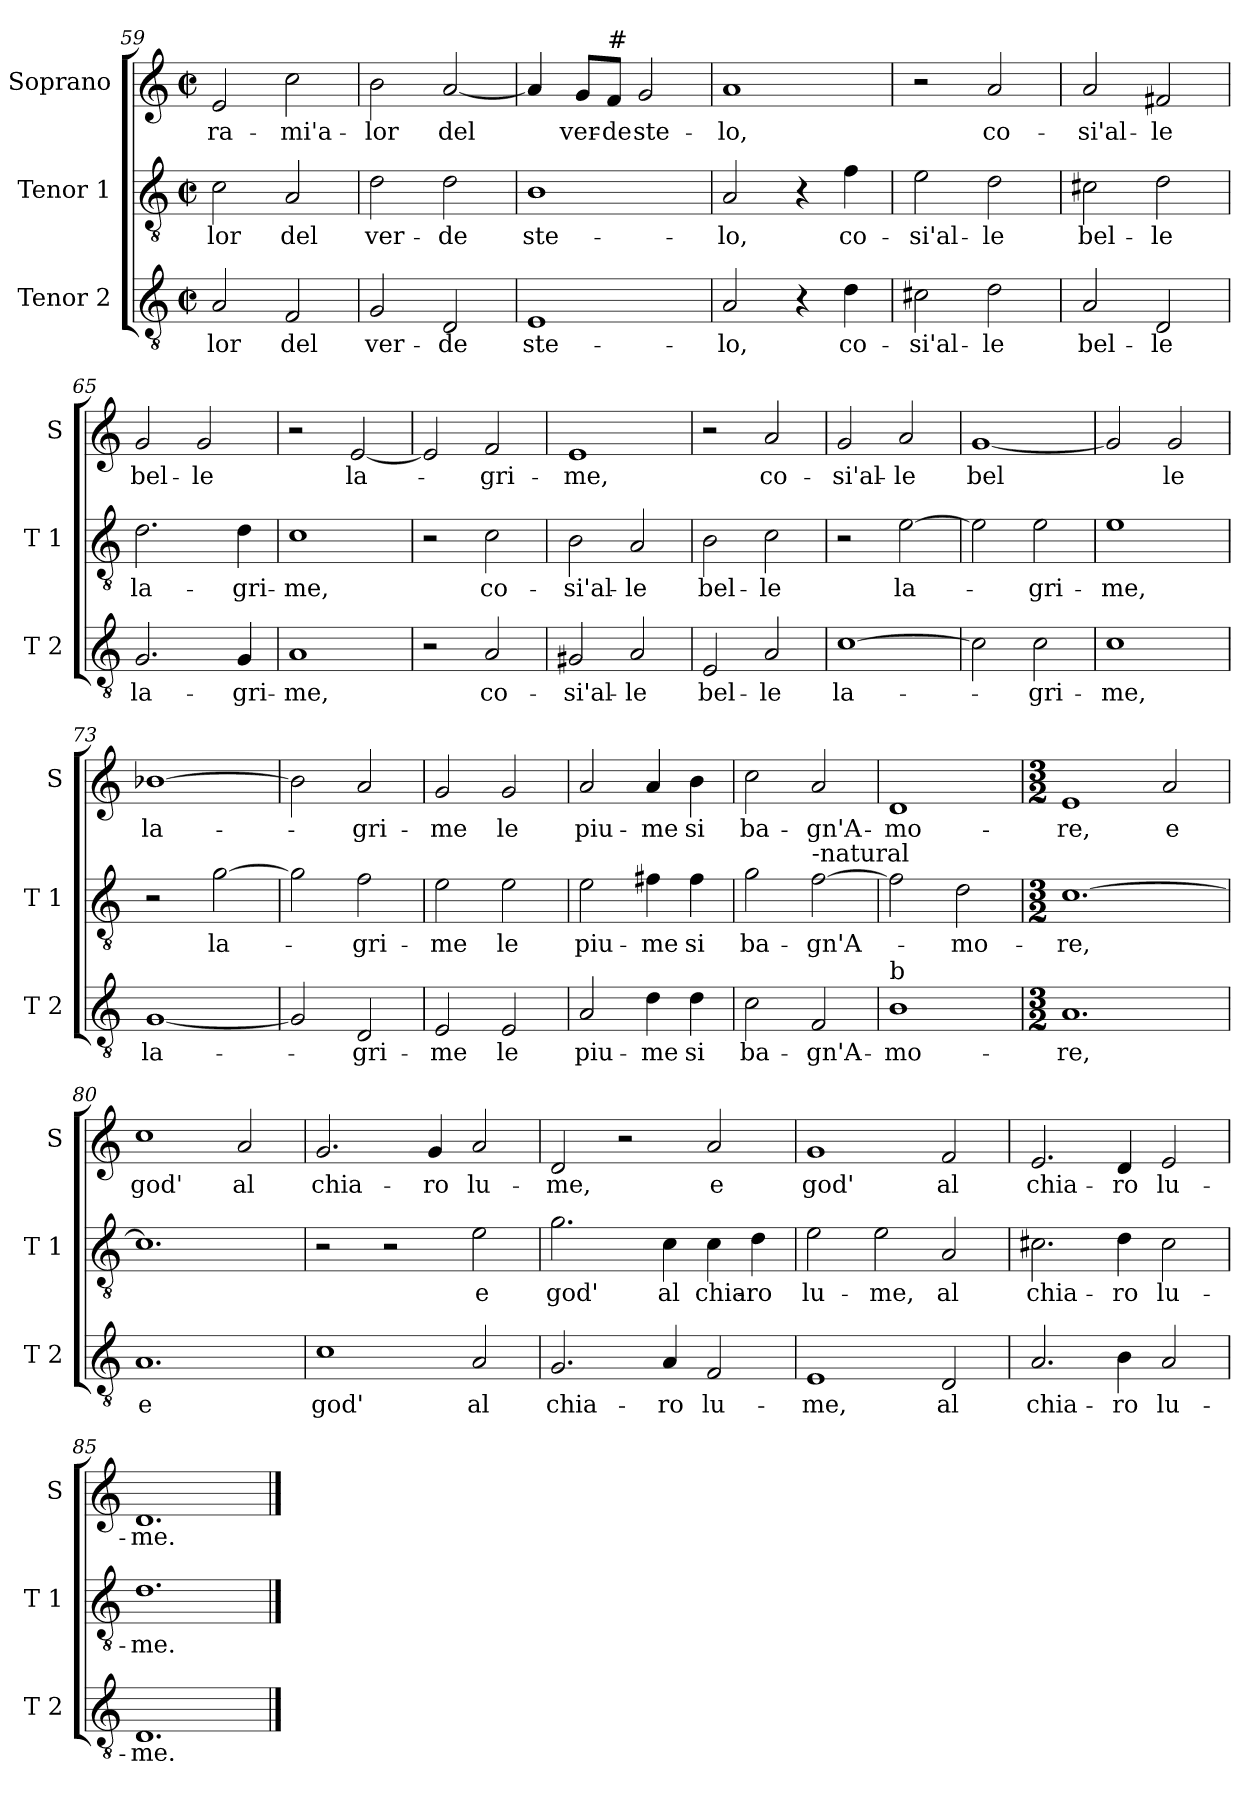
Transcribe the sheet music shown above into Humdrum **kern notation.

**kern	**text	**kern	**text	**kern	**text
*part3	*part3	*part2	*part2	*part1	*part1
*staff3	*staff3	*staff2	*staff2	*staff1	*staff1
*I"Tenor 2	*	*I"Tenor 1	*	*I"Soprano	*
*I'T 2	*	*I'T 1	*	*I'S	*
*clefGv2	*	*clefGv2	*	*clefG2	*
*k[]	*	*k[]	*	*k[]	*
*C:	*	*C:	*	*C:	*
*M2/2	*	*M2/2	*	*M2/2	*
*met(c|)	*	*met(c|)	*	*met(c|)	*
=59	=59	=59	=59	=59	=59
!	!LO:LY:b	!	!LO:LY:b	!	!LO:LY:b
2A/	-lor	2c\	-lor	2e/	ra-
!	!LO:LY:b	!	!LO:LY:b	!	!LO:LY:b
2F/	del	2A/	del	2cc\	-mi'a-
=60	=60	=60	=60	=60	=60
!	!LO:LY:b	!	!LO:LY:b	!	!LO:LY:b
2G/	ver-	2d\	ver-	2b\	-lor
!	!LO:LY:b	!	!LO:LY:b	!	!LO:LY:b
2D/	-de	2d\	-de	[2a/	del
!!LO:LB:g=z
=61	=61	=61	=61	=61	=61
!	!LO:LY:b	!	!LO:LY:b	!	!
1E	ste-	1B	ste-	4a/]	.
!	!	!	!	!	!LO:LY:b
.	.	.	.	8g/L	ver-
!	!	!	!	!LO:TX:a:t=#	!
!	!	!	!	!	!LO:LY:b
.	.	.	.	8f/J	-de
!	!	!	!	!	!LO:LY:b
.	.	.	.	2g/	ste-
=62	=62	=62	=62	=62	=62
!	!LO:LY:b	!	!LO:LY:b	!	!LO:LY:b
2A/	-lo,	2A/	-lo,	1a	-lo,
4r	.	4r	.	.	.
!	!LO:LY:b	!	!LO:LY:b	!	!
4d\	co-	4f\	co-	.	.
=63	=63	=63	=63	=63	=63
!	!LO:LY:b	!	!LO:LY:b	!	!
2c#X\	-si'al-	2e\	-si'al-	2r	.
!	!LO:LY:b	!	!LO:LY:b	!	!LO:LY:b
2d\	-le	2d\	-le	2a/	co-
=64	=64	=64	=64	=64	=64
!	!LO:LY:b	!	!LO:LY:b	!	!LO:LY:b
2A/	bel-	2c#X\	bel-	2a/	-si'al-
!	!LO:LY:b	!	!LO:LY:b	!	!LO:LY:b
2D/	-le	2d\	-le	2f#X/	-le
=65	=65	=65	=65	=65	=65
!	!LO:LY:b	!	!LO:LY:b	!	!LO:LY:b
2.G/	la-	2.d\	la-	2g/	bel-
!	!	!	!	!	!LO:LY:b
.	.	.	.	2g/	-le
!	!LO:LY:b	!	!LO:LY:b	!	!
4G/	-gri-	4d\	-gri-	.	.
=66	=66	=66	=66	=66	=66
!	!LO:LY:b	!	!LO:LY:b	!	!
1A	-me,	1c	-me,	2r	.
!	!	!	!	!	!LO:LY:b
.	.	.	.	[2e/	la-
!!LO:PB:g=z
=67	=67	=67	=67	=67	=67
2r	.	2r	.	2e/]	.
!	!LO:LY:b	!	!LO:LY:b	!	!LO:LY:b
2A/	co-	2c\	co-	2f/	-gri-
=68	=68	=68	=68	=68	=68
!	!LO:LY:b	!	!LO:LY:b	!	!LO:LY:b
2G#X/	-si'al-	2B\	-si'al-	1e	-me,
!	!LO:LY:b	!	!LO:LY:b	!	!
2A/	-le	2A/	-le	.	.
=69	=69	=69	=69	=69	=69
!	!LO:LY:b	!	!LO:LY:b	!	!
2E/	bel-	2B\	bel-	2r	.
!	!LO:LY:b	!	!LO:LY:b	!	!LO:LY:b
2A/	-le	2c\	-le	2a/	co-
=70	=70	=70	=70	=70	=70
!	!LO:LY:b	!	!	!	!LO:LY:b
[1c	la-	2r	.	2g/	-si'al-
!	!	!	!LO:LY:b	!	!LO:LY:b
.	.	[2e\	la-	2a/	-le
=71	=71	=71	=71	=71	=71
!	!	!	!	!	!LO:LY:b
2c\]	.	2e\]	.	[1g	bel
!	!LO:LY:b	!	!LO:LY:b	!	!
2c\	-gri-	2e\	-gri-	.	.
=72	=72	=72	=72	=72	=72
!	!LO:LY:b	!	!LO:LY:b	!	!
1c	-me,	1e	-me,	2g/]	.
!	!	!	!	!	!LO:LY:b
.	.	.	.	2g/	le
!!LO:LB:g=z
=73	=73	=73	=73	=73	=73
!	!LO:LY:b	!	!	!	!LO:LY:b
[1G	la-	2r	.	[1b-X	la-
!	!	!	!LO:LY:b	!	!
.	.	[2g\	la-	.	.
=74	=74	=74	=74	=74	=74
2G/]	.	2g\]	.	2b-\]	.
!	!LO:LY:b	!	!LO:LY:b	!	!LO:LY:b
2D/	-gri-	2f\	-gri-	2a/	-gri-
=75	=75	=75	=75	=75	=75
!	!LO:LY:b	!	!LO:LY:b	!	!LO:LY:b
2E/	-me	2e\	-me	2g/	-me
!	!LO:LY:b	!	!LO:LY:b	!	!LO:LY:b
2E/	le	2e\	le	2g/	le
=76	=76	=76	=76	=76	=76
!	!LO:LY:b	!	!LO:LY:b	!	!LO:LY:b
2A/	piu-	2e\	piu-	2a/	piu-
!	!LO:LY:b	!	!LO:LY:b	!	!LO:LY:b
4d\	-me	4f#X\	-me	4a/	-me
!	!LO:LY:b	!	!LO:LY:b	!	!LO:LY:b
4d\	si	4f#\	si	4b\	si
=77	=77	=77	=77	=77	=77
!	!LO:LY:b	!	!LO:LY:b	!	!LO:LY:b
2c\	ba-	2g\	ba-	2cc\	ba-
!	!	!LO:TX:a:t=-natural	!	!	!
!	!LO:LY:b	!	!LO:LY:b	!	!LO:LY:b
2F/	-gn'A-	[2f\	-gn'A-	2a/	-gn'A-
=78	=78	=78	=78	=78	=78
!LO:TX:a:t=b	!	!	!	!	!
!	!LO:LY:b	!	!	!	!LO:LY:b
1B	-mo-	2f\]	.	1d	-mo-
!	!	!	!LO:LY:b	!	!
.	.	2d\	-mo-	.	.
!!LO:LB:g=z
=79	=79	=79	=79	=79	=79
*M3/2	*	*M3/2	*	*M3/2	*
!	!LO:LY:b	!	!LO:LY:b	!	!LO:LY:b
1.A	-re,	[1.c	-re,	1e	-re,
!	!	!	!	!	!LO:LY:b
.	.	.	.	2a/	e
=80	=80	=80	=80	=80	=80
!	!LO:LY:b	!	!	!	!LO:LY:b
1.A	e	1.c]	.	1cc	god'
!	!	!	!	!	!LO:LY:b
.	.	.	.	2a/	al
=81	=81	=81	=81	=81	=81
!	!LO:LY:b	!	!	!	!LO:LY:b
1c	god'	2r	.	2.g/	chia-
.	.	2r	.	.	.
!	!	!	!	!	!LO:LY:b
.	.	.	.	4g/	-ro
!	!LO:LY:b	!	!LO:LY:b	!	!LO:LY:b
2A/	al	2e\	e	2a/	lu-
=82	=82	=82	=82	=82	=82
!	!LO:LY:b	!	!LO:LY:b	!	!LO:LY:b
2.G/	chia-	2.g\	god'	2d/	-me,
.	.	.	.	2r	.
!	!LO:LY:b	!	!LO:LY:b	!	!
4A/	-ro	4c\	al	.	.
!	!LO:LY:b	!	!LO:LY:b	!	!LO:LY:b
2F/	lu-	4c\	chia-	2a/	e
!	!	!	!LO:LY:b	!	!
.	.	4d\	-ro	.	.
=83	=83	=83	=83	=83	=83
!	!LO:LY:b	!	!LO:LY:b	!	!LO:LY:b
1E	-me,	2e\	lu-	1g	god'
!	!	!	!LO:LY:b	!	!
.	.	2e\	-me,	.	.
!	!LO:LY:b	!	!LO:LY:b	!	!LO:LY:b
2D/	al	2A/	al	2f/	al
=84	=84	=84	=84	=84	=84
!	!LO:LY:b	!	!LO:LY:b	!	!LO:LY:b
2.A/	chia-	2.c#X\	chia-	2.e/	chia-
!	!LO:LY:b	!	!LO:LY:b	!	!LO:LY:b
4B\	-ro	4d\	-ro	4d/	-ro
!	!LO:LY:b	!	!LO:LY:b	!	!LO:LY:b
2A/	lu-	2c#\	lu-	2e/	lu-
=85	=85	=85	=85	=85	=85
!	!LO:LY:b	!	!LO:LY:b	!	!LO:LY:b
1.D	-me.	1.d	-me.	1.d	-me.
==	==	==	==	==	==
*-	*-	*-	*-	*-	*-
